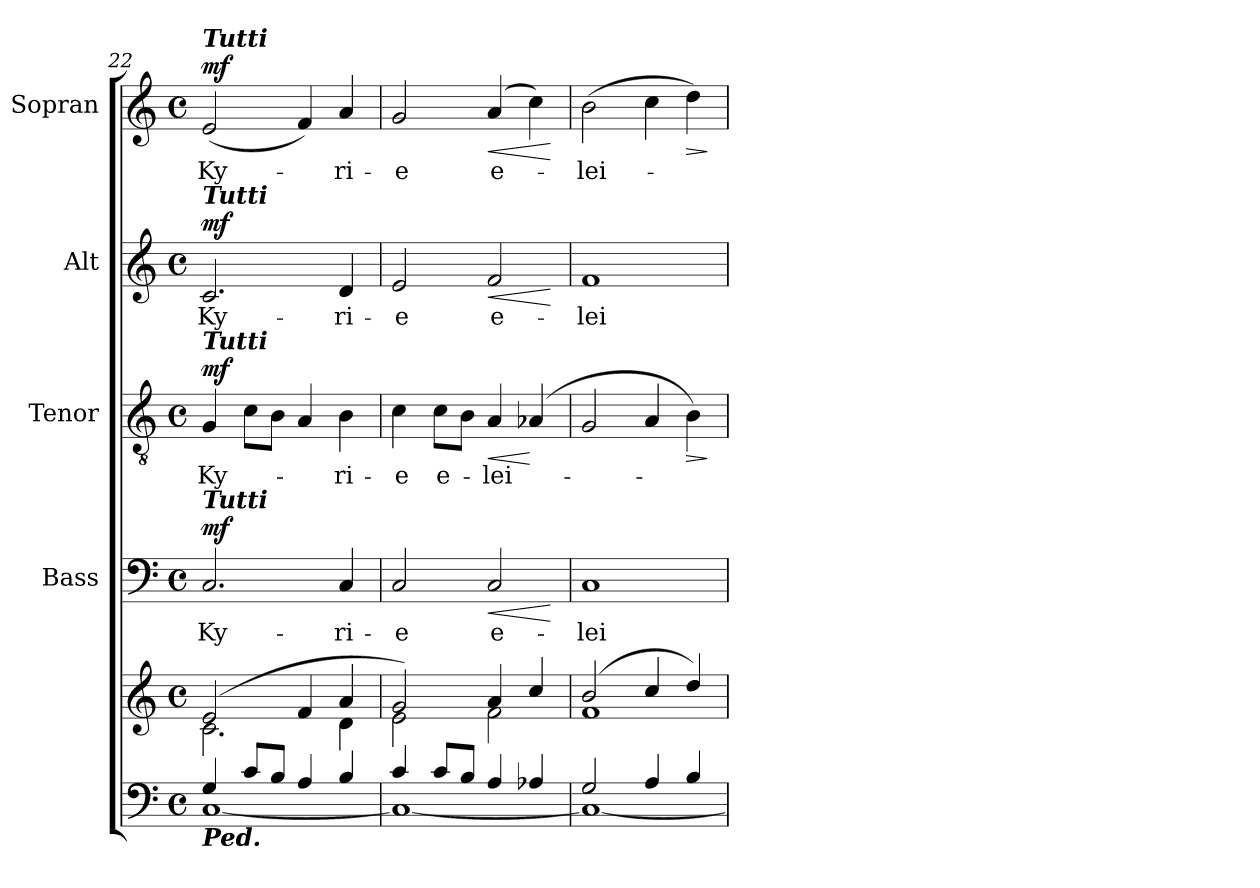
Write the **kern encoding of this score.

**kern	**kern	**kern	**text	**dynam	**kern	**text	**dynam	**kern	**text	**dynam	**kern	**text	**dynam
*part5	*part5	*part4	*part4	*part4	*part3	*part3	*part3	*part2	*part2	*part2	*part1	*part1	*part1
*staff6	*staff5	*staff4	*staff4	*staff4	*staff3	*staff3	*staff3	*staff2	*staff2	*staff2	*staff1	*staff1	*staff1
*	*	*I"Bass	*	*	*I"Tenor	*	*	*I"Alt	*	*	*I"Sopran	*	*
*	*	*I'B.	*	*	*I'T.	*	*	*I'A.	*	*	*I'S.	*	*
!!LO:PB:g=z
*clefF4	*clefG2	*clefF4	*	*	*clefGv2	*	*	*clefG2	*	*	*clefG2	*	*
*k[]	*k[]	*k[]	*	*	*k[]	*	*	*k[]	*	*	*k[]	*	*
*C:	*C:	*C:	*	*	*C:	*	*	*C:	*	*	*C:	*	*
*M4/4	*M4/4	*M4/4	*	*	*M4/4	*	*	*M4/4	*	*	*M4/4	*	*
*met(c)	*met(c)	*met(c)	*	*	*met(c)	*	*	*met(c)	*	*	*met(c)	*	*
=22	=22	=22	=22	=22	=22	=22	=22	=22	=22	=22	=22	=22	=22
*^	*^	*	*	*	*	*	*	*	*	*	*	*	*
!	!	!	!	!	!	!	!	!	!	!	!	!	!LO:TX:a:Bi:t=Tutti	!	!
!	!	!	!	!	!	!	!	!	!	!LO:TX:a:Bi:t=Tutti	!	!	!	!	!
!	!	!	!	!	!	!	!LO:TX:a:Bi:t=Tutti	!	!	!	!	!	!	!	!
!	!	!	!	!LO:TX:a:Bi:t=Tutti	!	!	!	!	!	!	!	!	!	!	!
!LO:TX:b:Bi:t=Ped.	!	!	!	!	!	!	!	!	!	!	!	!	!	!	!
!	!	!	!	!	!LO:LY:b	!LO:DY:a	!	!LO:LY:b	!LO:DY:a	!	!LO:LY:b	!LO:DY:a	!	!LO:LY:b	!LO:DY:a
4G/	[<1C	(2e/	2.c\	2.C/	Ky-	mf	4G/	Ky-	mf	2.c/	Ky-	mf	(<2e/	Ky-	mf
8c/L	.	.	.	.	.	.	8c\L	.	.	.	.	.	.	.	.
8B/J	.	.	.	.	.	.	8B\J	.	.	.	.	.	.	.	.
4A/	.	4f/	.	.	.	.	4A/	.	.	.	.	.	4f/)	.	.
!	!	!	!	!	!LO:LY:b	!	!	!LO:LY:b	!	!	!LO:LY:b	!	!	!LO:LY:b	!
4B/	.	4a/	4d\	4C/	-ri-	.	4B\	-ri-	.	4d/	-ri-	.	4a/	-ri-	.
=23	=23	=23	=23	=23	=23	=23	=23	=23	=23	=23	=23	=23	=23	=23	=23
!	!	!	!	!	!LO:LY:b	!	!	!LO:LY:b	!	!	!LO:LY:b	!	!	!LO:LY:b	!
4c/	1C_	2g/)	2e\	2C/	-e	.	4c\	-e	.	2e/	-e	.	2g/	-e	.
!	!	!	!	!	!	!	!	!LO:LY:b	!	!	!	!	!	!	!
8c/L	.	.	.	.	.	.	8c\L	e-	.	.	.	.	.	.	.
8B/J	.	.	.	.	.	.	8B\J	.	.	.	.	.	.	.	.
!	!	!	!	!	!LO:LY:b	!LO:HP:b	!	!LO:LY:b	!LO:HP:b	!	!LO:LY:b	!LO:HP:b	!	!LO:LY:b	!LO:HP:b
4A/	.	4a/	2f\	2C/	e-	<	4A/	-lei-	<	2f/	e-	<	(4a/	e-	<
4A-X/	.	4cc/	.	.	.	.	(4A-X/	.	[	.	.	.	4cc\)	.	.
*v	*v	*	*	*	*	*	*	*	*	*	*	*	*	*	*
*	*v	*v	*	*	*	*	*	*	*	*	*	*	*	*
.	.	.	.	[	.	.	.	.	.	[	.	.	[
=24	=24	=24	=24	=24	=24	=24	=24	=24	=24	=24	=24	=24	=24
*^	*^	*	*	*	*	*	*	*	*	*	*	*	*
!	!	!	!	!	!LO:LY:b	!	!	!	!	!	!LO:LY:b	!	!	!LO:LY:b	!
2G/	1C_	(2b/	1f	1C	-lei-	.	2G/	.	.	1f	-lei-	.	(>2b\	-lei-	.
4A/	.	4cc/	.	.	.	.	4A/	.	.	.	.	.	4cc\	.	.
!	!	!	!	!	!	!	!	!	!LO:HP:b	!	!	!	!	!	!LO:HP:b
4B/	.	4dd/)	.	.	.	.	4B\)	.	>	.	.	.	4dd\)	.	>
*v	*v	*	*	*	*	*	*	*	*	*	*	*	*	*	*
*	*v	*v	*	*	*	*	*	*	*	*	*	*	*	*
.	.	.	.	.	.	.	]	.	.	.	.	.	]
=	=	=	=	=	=	=	=	=	=	=	=	=	=
*-	*-	*-	*-	*-	*-	*-	*-	*-	*-	*-	*-	*-	*-
